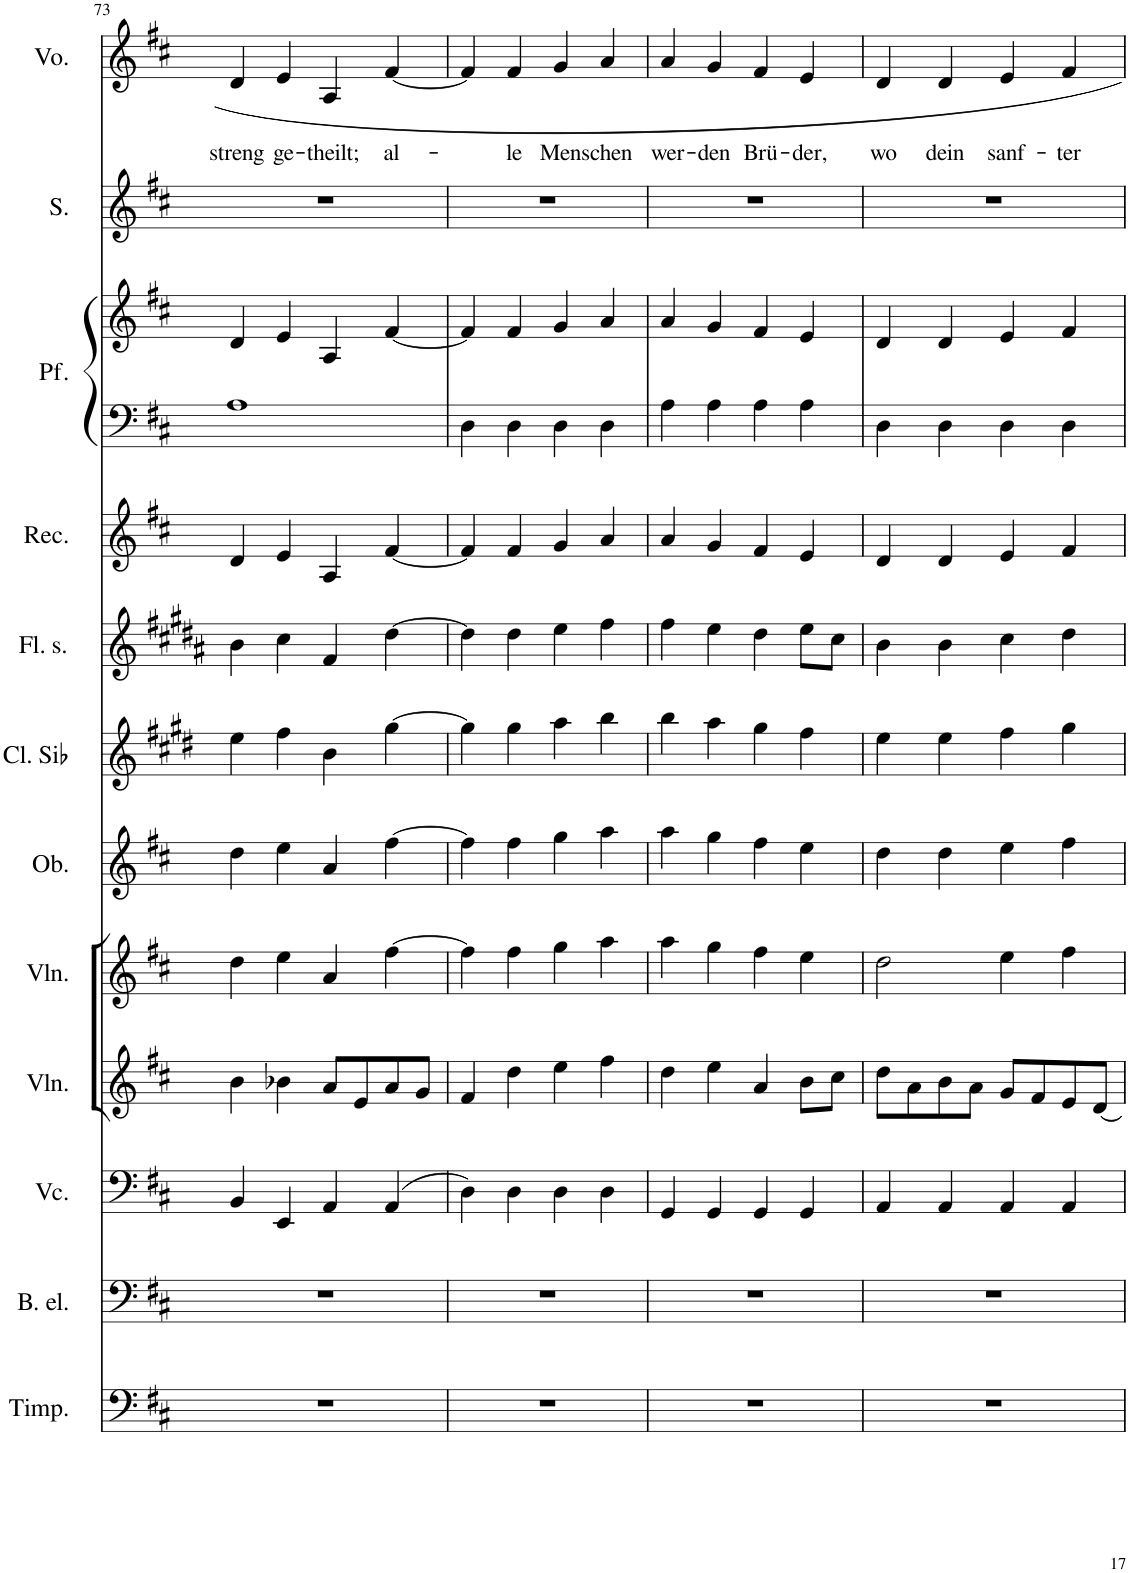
**kern	**kern	**kern	**kern	**kern	**kern	**kern	**kern	**kern	**kern	**kern	**kern	**kern	**text
*part12	*part11	*part10	*part9	*part8	*part7	*part6	*part5	*part4	*part3	*part3	*part2	*part1	*part1
*staff13	*staff12	*staff11	*staff10	*staff9	*staff8	*staff7	*staff6	*staff5	*staff4	*staff3	*staff2	*staff1	*staff1
*I"Timpani	*I"Basso elettrico	*I"Violoncello	*I"Violino	*I"Violino	*I"Oboe	*I"Clarinetto in Sib	*I"Flauto soprano	*I"Flauto dolce	*I"Piano	*	*I"Soprano	*I"Voce	*
*I'Timp.	*I'B. el.	*I'Vc.	*I'Vln.	*I'Vln.	*I'Ob.	*I'Cl. Sib	*I'Fl. s.	*	*	*	*I'S.	*I'Vo.	*
!!LO:PB:g=z
*clefF4	*clefF4	*clefF4	*clefG2	*clefG2	*clefG2	*clefG2	*clefG2	*clefG2	*clefF4	*clefG2	*clefG2	*clefG2	*
*	*Trd7c12	*	*	*	*	*Trd1c2	*Trd-2c-3	*	*	*	*	*	*
*k[f#c#]	*k[f#c#]	*k[f#c#]	*k[f#c#]	*k[f#c#]	*k[f#c#]	*k[f#c#g#d#]	*k[f#c#g#d#a#]	*k[f#c#]	*k[f#c#]	*k[f#c#]	*k[f#c#]	*k[f#c#]	*
*M4/4	*M4/4	*M4/4	*M4/4	*M4/4	*M4/4	*M4/4	*M4/4	*M4/4	*M4/4	*M4/4	*M4/4	*M4/4	*
*met(c)	*met(c)	*met(c)	*met(c)	*met(c)	*met(c)	*met(c)	*met(c)	*met(c)	*met(c)	*met(c)	*met(c)	*met(c)	*
=73	=73	=73	=73	=73	=73	=73	=73	=73	=73	=73	=73	=73	=73
!	!	!	!	!	!	!	!	!	!	!	!	!	!LO:LY:b
1r	1r	4BB/	4b\	4dd\	4dd\	4ee\	4b\	4d/	1A	4d/	1r	4d/	streng
!	!	!	!	!	!	!	!	!	!	!	!	!	!LO:LY:b
.	.	4EE/	4b-X\	4ee\	4ee\	4ff#\	4cc#\	4e/	.	4e/	.	4e/	ge-
!	!	!	!	!	!	!	!	!	!	!	!	!	!LO:LY:b
.	.	4AA/	8a/L	4a/	4a/	4b\	4f#/	4A/	.	4A/	.	4A/	-theilt;
.	.	.	8e/	.	.	.	.	.	.	.	.	.	.
!	!	!	!	!	!	!	!	!	!	!	!	!	!LO:LY:b
.	.	(>4AA/	8a/	[4ff#\	[4ff#\	[4gg#\	[4dd#\	[4f#/	.	[4f#/	.	[4f#/	al-
.	.	.	8g/J	.	.	.	.	.	.	.	.	.	.
=74	=74	=74	=74	=74	=74	=74	=74	=74	=74	=74	=74	=74	=74
1r	1r	4D\)	4f#/	4ff#\]	4ff#\]	4gg#\]	4dd#\]	4f#/]	4D\	4f#/]	1r	4f#/]	.
!	!	!	!	!	!	!	!	!	!	!	!	!	!LO:LY:b
.	.	4D\	4dd\	4ff#\	4ff#\	4gg#\	4dd#\	4f#/	4D\	4f#/	.	4f#/	-le
!	!	!	!	!	!	!	!	!	!	!	!	!	!LO:LY:b
.	.	4D\	4ee\	4gg\	4gg\	4aa\	4ee\	4g/	4D\	4g/	.	4g/	Men-
!	!	!	!	!	!	!	!	!	!	!	!	!	!LO:LY:b
.	.	4D\	4ff#\	4aa\	4aa\	4bb\	4ff#\	4a/	4D\	4a/	.	4a/	-schen
=75	=75	=75	=75	=75	=75	=75	=75	=75	=75	=75	=75	=75	=75
!	!	!	!	!	!	!	!	!	!	!	!	!	!LO:LY:b
1r	1r	4GG/	4dd\	4aa\	4aa\	4bb\	4ff#\	4a/	4A\	4a/	1r	4a/	wer-
!	!	!	!	!	!	!	!	!	!	!	!	!	!LO:LY:b
.	.	4GG/	4ee\	4gg\	4gg\	4aa\	4ee\	4g/	4A\	4g/	.	4g/	-den
!	!	!	!	!	!	!	!	!	!	!	!	!	!LO:LY:b
.	.	4GG/	4a/	4ff#\	4ff#\	4gg#\	4dd#\	4f#/	4A\	4f#/	.	4f#/	Brü-
!	!	!	!	!	!	!	!	!	!	!	!	!	!LO:LY:b
.	.	4GG/	8b\L	4ee\	4ee\	4ff#\	8ee\L	4e/	4A\	4e/	.	4e/	-der,
.	.	.	8cc#\J	.	.	.	8cc#\J	.	.	.	.	.	.
=76	=76	=76	=76	=76	=76	=76	=76	=76	=76	=76	=76	=76	=76
!	!	!	!	!	!	!	!	!	!	!	!	!	!LO:LY:b
1r	1r	4AA/	8dd\L	2dd\	4dd\	4ee\	4b\	4d/	4D\	4d/	1r	4d/	wo
.	.	.	8a\	.	.	.	.	.	.	.	.	.	.
!	!	!	!	!	!	!	!	!	!	!	!	!	!LO:LY:b
.	.	4AA/	8b\	.	4dd\	4ee\	4b\	4d/	4D\	4d/	.	4d/	dein
.	.	.	8a\J	.	.	.	.	.	.	.	.	.	.
!	!	!	!	!	!	!	!	!	!	!	!	!	!LO:LY:b
.	.	4AA/	8g/L	4ee\	4ee\	4ff#\	4cc#\	4e/	4D\	4e/	.	4e/	sanf-
.	.	.	8f#/	.	.	.	.	.	.	.	.	.	.
!	!	!	!	!	!	!	!	!	!	!	!	!	!LO:LY:b
.	.	4AA/	8e/	4ff#\	4ff#\	4gg#\	4dd#\	4f#/	4D\	4f#/	.	4f#/	-ter
.	.	.	[8d/J	.	.	.	.	.	.	.	.	.	.
=	=	=	=	=	=	=	=	=	=	=	=	=	=
*-	*-	*-	*-	*-	*-	*-	*-	*-	*-	*-	*-	*-	*-
